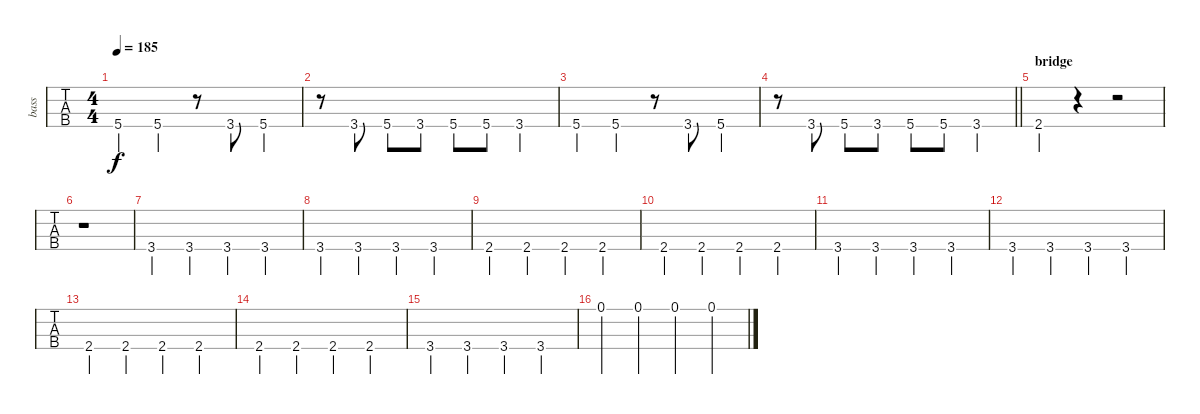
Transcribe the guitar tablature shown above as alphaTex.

\track ("bass" "bass") {instrument electricbassfinger}
\staff {tabs}
\tuning (G2 D2 A1 E1) {hide}
\ts (4 4)
\tempo 185
\clef f4
\ks c
5.4.4{dy f} 5.4.4 r.8 3.4.8 5.4.4 |
r.8 3.4.8 5.4.8 3.4.8 5.4.8 5.4.8 3.4.4 |
5.4.4 5.4.4 r.8 3.4.8 5.4.4 |
\barLineRight lightlight
r.8 3.4.8 5.4.8 3.4.8 5.4.8 5.4.8 3.4.4 |
\section ("" "bridge")
2.4.4 r.4 r.2 |
r.1 |
3.4.4 3.4.4 3.4.4 3.4.4 |
3.4.4 3.4.4 3.4.4 3.4.4 |
2.4.4 2.4.4 2.4.4 2.4.4 |
2.4.4 2.4.4 2.4.4 2.4.4 |
3.4.4 3.4.4 3.4.4 3.4.4 |
3.4.4 3.4.4 3.4.4 3.4.4 |
2.4.4 2.4.4 2.4.4 2.4.4 |
2.4.4 2.4.4 2.4.4 2.4.4 |
3.4.4 3.4.4 3.4.4 3.4.4 |
0.1.4 0.1.4 0.1.4 0.1.4
